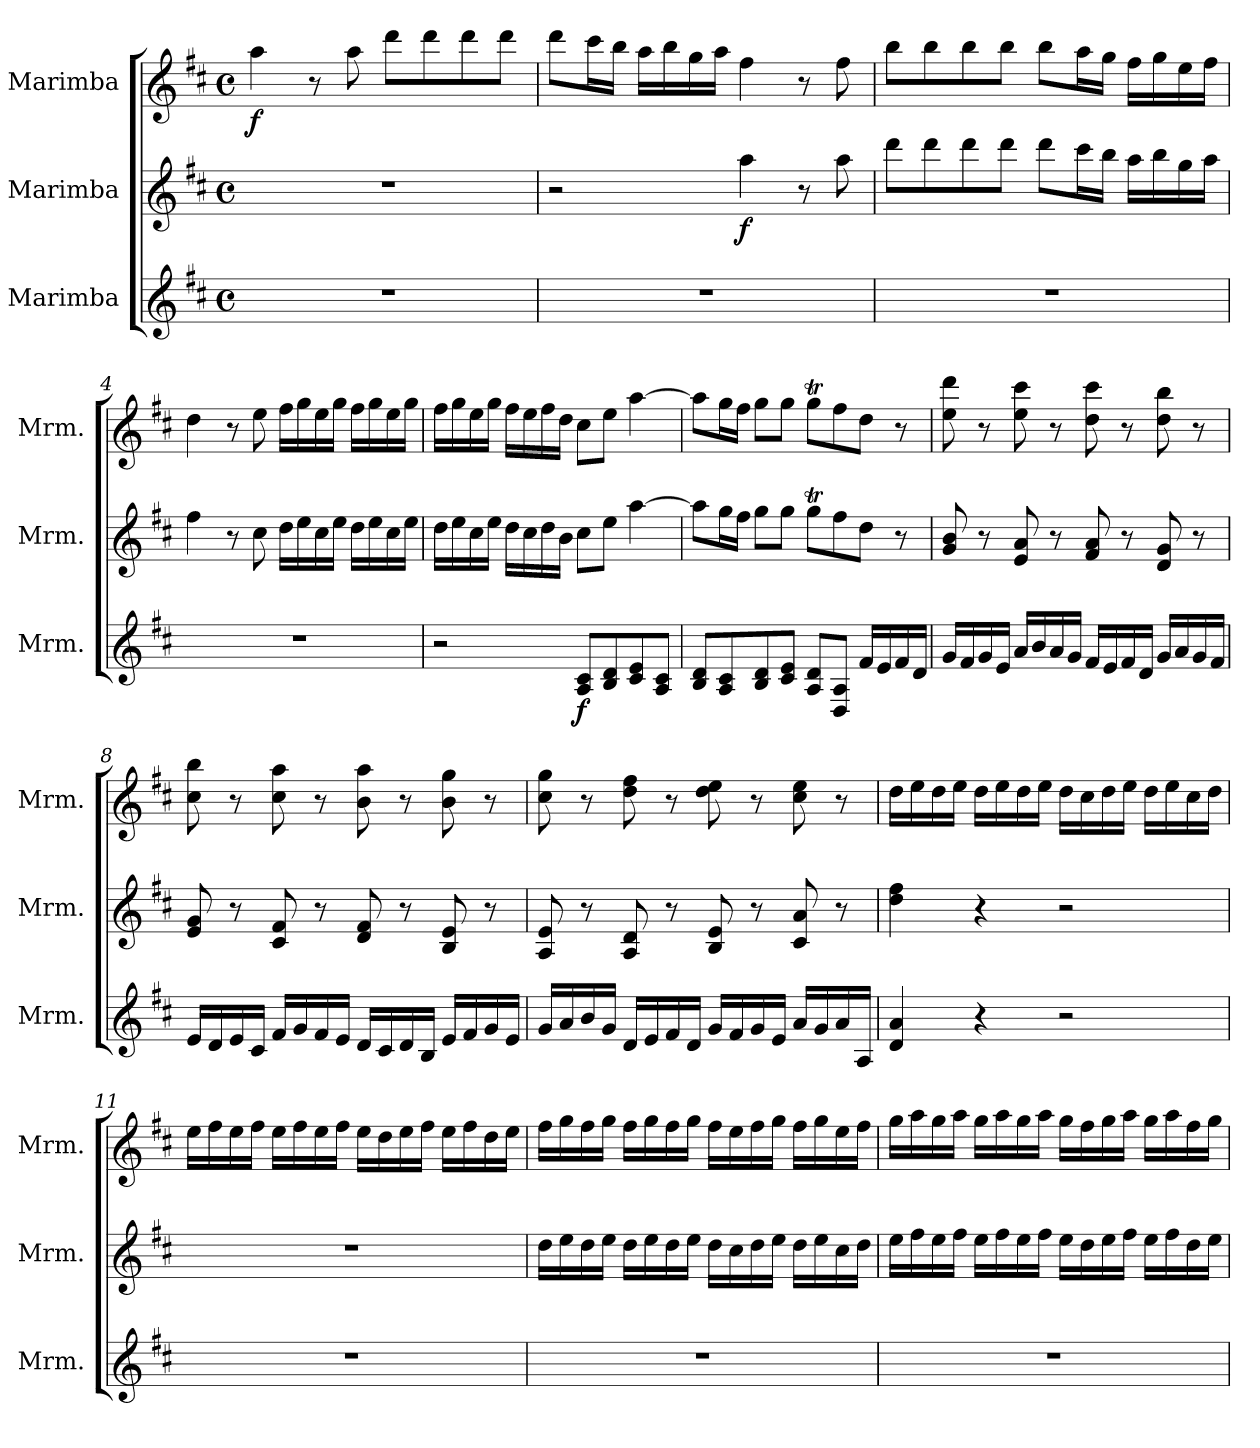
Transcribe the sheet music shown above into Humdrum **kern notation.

**kern	**dynam	**kern	**dynam	**kern	**dynam
*part3	*part3	*part2	*part2	*part1	*part1
*staff3	*staff3	*staff2	*staff2	*staff1	*staff1
*I"Marimba	*	*I"Marimba	*	*I"Marimba	*
*I'Mrm.	*	*I'Mrm.	*	*I'Mrm.	*
*clefG2	*	*clefG2	*	*clefG2	*
*k[f#c#]	*	*k[f#c#]	*	*k[f#c#]	*
*M4/4	*	*M4/4	*	*M4/4	*
*met(c)	*	*met(c)	*	*met(c)	*
*MM130	*	*MM130	*	*MM130	*
=1	=1	=1	=1	=1	=1
!	!	!	!	!	!LO:DY:b
1r	.	1r	.	4aa\	f
.	.	.	.	8r	.
.	.	.	.	8aa\	.
.	.	.	.	8ddd\L	.
.	.	.	.	8ddd\	.
.	.	.	.	8ddd\	.
.	.	.	.	8ddd\J	.
=2	=2	=2	=2	=2	=2
1r	.	2r	.	8ddd\L	.
.	.	.	.	16ccc#\L	.
.	.	.	.	16bb\JJ	.
.	.	.	.	16aa\LL	.
.	.	.	.	16bb\	.
.	.	.	.	16gg\	.
.	.	.	.	16aa\JJ	.
!	!	!	!LO:DY:b	!	!
.	.	4aa\	f	4ff#\	.
.	.	8r	.	8r	.
.	.	8aa\	.	8ff#\	.
=3	=3	=3	=3	=3	=3
1r	.	8ddd\L	.	8bb\L	.
.	.	8ddd\	.	8bb\	.
.	.	8ddd\	.	8bb\	.
.	.	8ddd\J	.	8bb\J	.
.	.	8ddd\L	.	8bb\L	.
.	.	16ccc#\L	.	16aa\L	.
.	.	16bb\JJ	.	16gg\JJ	.
.	.	16aa\LL	.	16ff#\LL	.
.	.	16bb\	.	16gg\	.
.	.	16gg\	.	16ee\	.
.	.	16aa\JJ	.	16ff#\JJ	.
!!LO:LB:g=z
=4	=4	=4	=4	=4	=4
1r	.	4ff#\	.	4dd\	.
.	.	8r	.	8r	.
.	.	8cc#\	.	8ee\	.
.	.	16dd\LL	.	16ff#\LL	.
.	.	16ee\	.	16gg\	.
.	.	16cc#\	.	16ee\	.
.	.	16ee\JJ	.	16gg\JJ	.
.	.	16dd\LL	.	16ff#\LL	.
.	.	16ee\	.	16gg\	.
.	.	16cc#\	.	16ee\	.
.	.	16ee\JJ	.	16gg\JJ	.
!!LO:LB:g=z
=5	=5	=5	=5	=5	=5
2r	.	16dd\LL	.	16ff#\LL	.
.	.	16ee\	.	16gg\	.
.	.	16cc#\	.	16ee\	.
.	.	16ee\JJ	.	16gg\JJ	.
.	.	16dd\LL	.	16ff#\LL	.
.	.	16cc#\	.	16ee\	.
.	.	16dd\	.	16ff#\	.
.	.	16b\JJ	.	16dd\JJ	.
!	!LO:DY:b	!	!	!	!
8A/ 8c#/L	f	8cc#\L	.	8cc#\L	.
8B/ 8d/	.	8ee\J	.	8ee\J	.
8c#/ 8e/	.	[4aa\	.	[4aa\	.
8A/ 8c#/J	.	.	.	.	.
=6	=6	=6	=6	=6	=6
8B/ 8d/L	.	8aa\L]	.	8aa\L]	.
8A/ 8c#/	.	16gg\L	.	16gg\L	.
.	.	16ff#\JJ	.	16ff#\JJ	.
8B/ 8d/	.	8gg\L	.	8gg\L	.
8c#/ 8e/J	.	8gg\J	.	8gg\J	.
8A/ 8d/L	.	8ggT\L	.	8ggT\L	.
8D/ 8A/J	.	8ff#\	.	8ff#\	.
16f#/LL	.	8dd\J	.	8dd\J	.
16e/	.	.	.	.	.
16f#/	.	8r	.	8r	.
16d/JJ	.	.	.	.	.
=7	=7	=7	=7	=7	=7
16g/LL	.	8g/ 8b/	.	8ee\ 8ddd\	.
16f#/	.	.	.	.	.
16g/	.	8r	.	8r	.
16e/JJ	.	.	.	.	.
16a/LL	.	8e/ 8a/	.	8ee\ 8ccc#\	.
16b/	.	.	.	.	.
16a/	.	8r	.	8r	.
16g/JJ	.	.	.	.	.
16f#/LL	.	8f#/ 8a/	.	8dd\ 8ccc#\	.
16e/	.	.	.	.	.
16f#/	.	8r	.	8r	.
16d/JJ	.	.	.	.	.
16g/LL	.	8d/ 8g/	.	8dd\ 8bb\	.
16a/	.	.	.	.	.
16g/	.	8r	.	8r	.
16f#/JJ	.	.	.	.	.
!!LO:PB:g=z
=8	=8	=8	=8	=8	=8
16e/LL	.	8e/ 8g/	.	8cc#\ 8bb\	.
16d/	.	.	.	.	.
16e/	.	8r	.	8r	.
16c#/JJ	.	.	.	.	.
16f#/LL	.	8c#/ 8f#/	.	8cc#\ 8aa\	.
16g/	.	.	.	.	.
16f#/	.	8r	.	8r	.
16e/JJ	.	.	.	.	.
16d/LL	.	8d/ 8f#/	.	8b\ 8aa\	.
16c#/	.	.	.	.	.
16d/	.	8r	.	8r	.
16B/JJ	.	.	.	.	.
16e/LL	.	8B/ 8e/	.	8b\ 8gg\	.
16f#/	.	.	.	.	.
16g/	.	8r	.	8r	.
16e/JJ	.	.	.	.	.
=9	=9	=9	=9	=9	=9
16g/LL	.	8A/ 8e/	.	8cc#\ 8gg\	.
16a/	.	.	.	.	.
16b/	.	8r	.	8r	.
16g/JJ	.	.	.	.	.
16d/LL	.	8A/ 8d/	.	8dd\ 8ff#\	.
16e/	.	.	.	.	.
16f#/	.	8r	.	8r	.
16d/JJ	.	.	.	.	.
16g/LL	.	8B/ 8e/	.	8dd\ 8ee\	.
16f#/	.	.	.	.	.
16g/	.	8r	.	8r	.
16e/JJ	.	.	.	.	.
16a/LL	.	8c#/ 8a/	.	8cc#\ 8ee\	.
16g/	.	.	.	.	.
16a/	.	8r	.	8r	.
16A/JJ	.	.	.	.	.
!!LO:LB:g=z
=10	=10	=10	=10	=10	=10
4d/ 4a/	.	4dd\ 4ff#\	.	16dd\LL	.
.	.	.	.	16ee\	.
.	.	.	.	16dd\	.
.	.	.	.	16ee\JJ	.
4r	.	4r	.	16dd\LL	.
.	.	.	.	16ee\	.
.	.	.	.	16dd\	.
.	.	.	.	16ee\JJ	.
2r	.	2r	.	16dd\LL	.
.	.	.	.	16cc#\	.
.	.	.	.	16dd\	.
.	.	.	.	16ee\JJ	.
.	.	.	.	16dd\LL	.
.	.	.	.	16ee\	.
.	.	.	.	16cc#\	.
.	.	.	.	16dd\JJ	.
=11	=11	=11	=11	=11	=11
1r	.	1r	.	16ee\LL	.
.	.	.	.	16ff#\	.
.	.	.	.	16ee\	.
.	.	.	.	16ff#\JJ	.
.	.	.	.	16ee\LL	.
.	.	.	.	16ff#\	.
.	.	.	.	16ee\	.
.	.	.	.	16ff#\JJ	.
.	.	.	.	16ee\LL	.
.	.	.	.	16dd\	.
.	.	.	.	16ee\	.
.	.	.	.	16ff#\JJ	.
.	.	.	.	16ee\LL	.
.	.	.	.	16ff#\	.
.	.	.	.	16dd\	.
.	.	.	.	16ee\JJ	.
=12	=12	=12	=12	=12	=12
1r	.	16dd\LL	.	16ff#\LL	.
.	.	16ee\	.	16gg\	.
.	.	16dd\	.	16ff#\	.
.	.	16ee\JJ	.	16gg\JJ	.
.	.	16dd\LL	.	16ff#\LL	.
.	.	16ee\	.	16gg\	.
.	.	16dd\	.	16ff#\	.
.	.	16ee\JJ	.	16gg\JJ	.
.	.	16dd\LL	.	16ff#\LL	.
.	.	16cc#\	.	16ee\	.
.	.	16dd\	.	16ff#\	.
.	.	16ee\JJ	.	16gg\JJ	.
.	.	16dd\LL	.	16ff#\LL	.
.	.	16ee\	.	16gg\	.
.	.	16cc#\	.	16ee\	.
.	.	16dd\JJ	.	16ff#\JJ	.
!!LO:LB:g=z
=13	=13	=13	=13	=13	=13
1r	.	16ee\LL	.	16gg\LL	.
.	.	16ff#\	.	16aa\	.
.	.	16ee\	.	16gg\	.
.	.	16ff#\JJ	.	16aa\JJ	.
.	.	16ee\LL	.	16gg\LL	.
.	.	16ff#\	.	16aa\	.
.	.	16ee\	.	16gg\	.
.	.	16ff#\JJ	.	16aa\JJ	.
.	.	16ee\LL	.	16gg\LL	.
.	.	16dd\	.	16ff#\	.
.	.	16ee\	.	16gg\	.
.	.	16ff#\JJ	.	16aa\JJ	.
.	.	16ee\LL	.	16gg\LL	.
.	.	16ff#\	.	16aa\	.
.	.	16dd\	.	16ff#\	.
.	.	16ee\JJ	.	16gg\JJ	.
=	=	=	=	=	=
*-	*-	*-	*-	*-	*-
